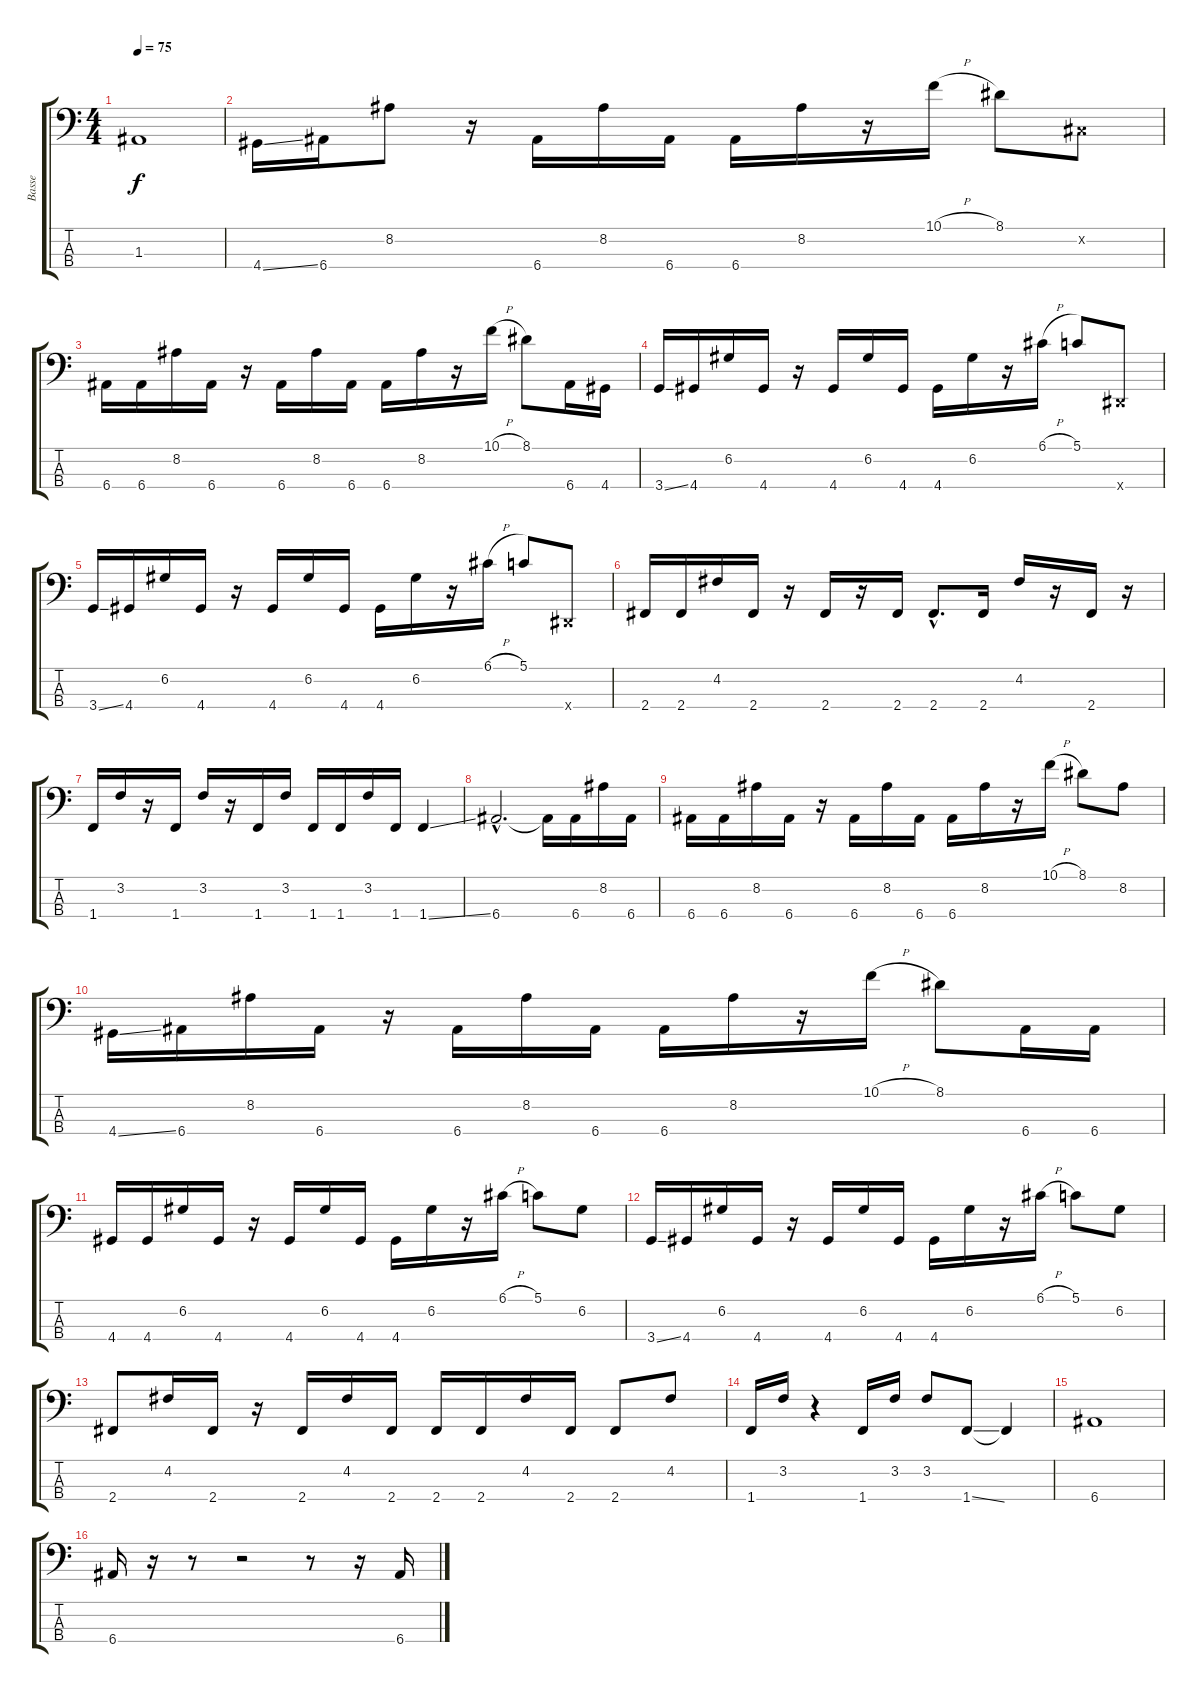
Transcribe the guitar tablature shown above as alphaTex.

\track ("Basse" "Basse") {instrument electricbassfinger}
\staff {score tabs}
\tuning (G2 D2 A1 E1) {hide}
\ts (4 4)
\tempo 75
\clef f4
\ks c
1.3.1{dy f} |
4.4{ss}.16 6.4.16 8.2.8 r.16 6.4.16 8.2.16 6.4.16 6.4.16 8.2.16 r.16 10.1{h}.16 8.1.8 -1.2{x}.8 |
6.4.16 6.4.16 8.2.16 6.4.16 r.16 6.4.16 8.2.16 6.4.16 6.4.16 8.2.16 r.16 10.1{h}.16 8.1.8 6.4.16 4.4.16 |
3.4{ss}.16 4.4.16 6.2.16 4.4.16 r.16 4.4.16 6.2.16 4.4.16 4.4.16 6.2.16 r.16 6.1{h}.16 5.1.8 -1.4{x}.8 |
3.4{ss}.16 4.4.16 6.2.16 4.4.16 r.16 4.4.16 6.2.16 4.4.16 4.4.16 6.2.16 r.16 6.1{h}.16 5.1.8 -1.4{x}.8 |
2.4.16 2.4.16 4.2.16 2.4.16 r.16 2.4.16 r.16 2.4.16 2.4{hac}.8{d} 2.4.16 4.2.16 r.16 2.4.16 r.16 |
1.4.16 3.2.16 r.16 1.4.16 3.2.16 r.16 1.4.16 3.2.16 1.4.16 1.4.16 3.2.16 1.4.16 1.4{ss}.4 |
6.4{hac}.2{d} 6.4{t}.16 6.4.16 8.2.16 6.4.16 |
6.4.16 6.4.16 8.2.16 6.4.16 r.16 6.4.16 8.2.16 6.4.16 6.4.16 8.2.16 r.16 10.1{h}.16 8.1.8 8.2.8 |
4.4{ss}.16 6.4.16 8.2.16 6.4.16 r.16 6.4.16 8.2.16 6.4.16 6.4.16 8.2.16 r.16 10.1{h}.16 8.1.8 6.4.16 6.4.16 |
4.4.16 4.4.16 6.2.16 4.4.16 r.16 4.4.16 6.2.16 4.4.16 4.4.16 6.2.16 r.16 6.1{h}.16 5.1.8 6.2.8 |
3.4{ss}.16 4.4.16 6.2.16 4.4.16 r.16 4.4.16 6.2.16 4.4.16 4.4.16 6.2.16 r.16 6.1{h}.16 5.1.8 6.2.8 |
2.4.8 4.2.16 2.4.16 r.16 2.4.16 4.2.16 2.4.16 2.4.16 2.4.16 4.2.16 2.4.16 2.4.8 4.2.8 |
1.4.16 3.2.16 r.4 1.4.16 3.2.16 3.2.8 1.4{ss}.8 1.4{t}.4 |
6.4.1 |
6.4.16 r.16 r.8 r.2 r.8 r.16 6.4.16
